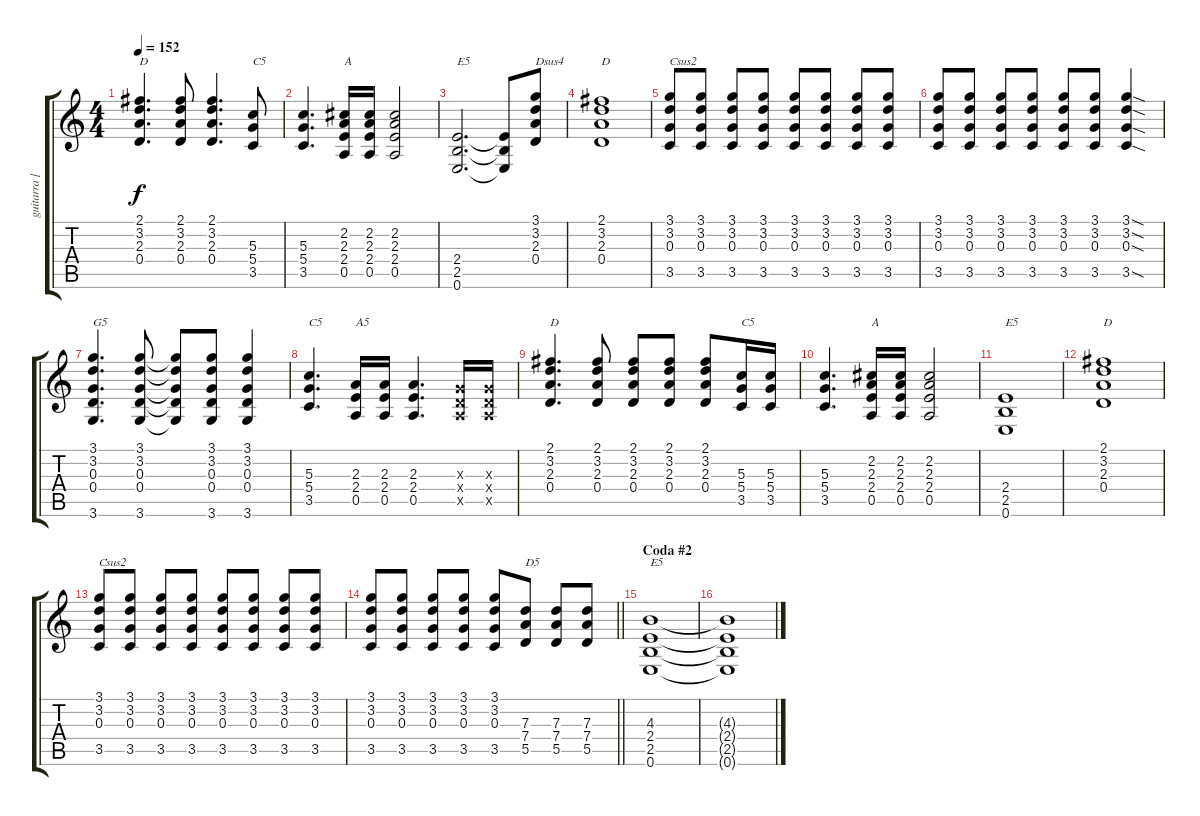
\track ("guitarra [ritmica]" "guitarra [") {instrument distortionguitar}
\staff {score tabs}
\tuning (E4 B3 G3 D3 A2 E2) {hide}
\ts (4 4)
\tempo 152
\clef g2
\ks c
(2.1 3.2 2.3 0.4).4{d txt "D" dy f} (2.1 3.2 2.3 0.4).8 (2.1 3.2 2.3 0.4).4{d} (5.3 5.4 3.5).8{txt "C5"} |
(5.3 5.4 3.5).4{d} (2.2 2.3 2.4 0.5).16{txt "A"} (2.2 2.3 2.4 0.5).16 (2.2 2.3 2.4 0.5).2 |
(2.4 2.5 0.6).2{d txt "E5"} (2.4{t} 2.5{t} 0.6{t}).8 (3.1 3.2 2.3 0.4).8{txt "Dsus4"} |
(2.1 3.2 2.3 0.4).1{txt "D"} |
(3.1 3.2 0.3 3.5).8{txt "Csus2"} (3.1 3.2 0.3 3.5).8 (3.1 3.2 0.3 3.5).8 (3.1 3.2 0.3 3.5).8 (3.1 3.2 0.3 3.5).8 (3.1 3.2 0.3 3.5).8 (3.1 3.2 0.3 3.5).8 (3.1 3.2 0.3 3.5).8 |
(3.1 3.2 0.3 3.5).8 (3.1 3.2 0.3 3.5).8 (3.1 3.2 0.3 3.5).8 (3.1 3.2 0.3 3.5).8 (3.1 3.2 0.3 3.5).8 (3.1 3.2 0.3 3.5).8 (3.1{sod} 3.2{sod} 0.3{sod} 3.5{sod}).4 |
(3.1 3.2 0.3 0.4 3.6).4{d txt "G5"} (3.1 3.2 0.3 0.4 3.6).8 (3.1{t} 3.2{t} 0.3{t} 0.4{t} 3.6{t}).8 (3.1 3.2 0.3 0.4 3.6).8 (3.1 3.2 0.3 0.4 3.6).4 |
(5.3 5.4 3.5).4{d txt "C5"} (2.3 2.4 0.5).16{txt "A5"} (2.3 2.4 0.5).16 (2.3 2.4 0.5).4{d} (0.3{x} 0.4{x} 0.5{x}).16 (0.3{x} 0.4{x} 0.5{x}).16 |
(2.1 3.2 2.3 0.4).4{d txt "D"} (2.1 3.2 2.3 0.4).8 (2.1 3.2 2.3 0.4).8 (2.1 3.2 2.3 0.4).8 (2.1 3.2 2.3 0.4).8 (5.3 5.4 3.5).16{txt "C5"} (5.3 5.4 3.5).16 |
(5.3 5.4 3.5).4{d} (2.2 2.3 2.4 0.5).16{txt "A"} (2.2 2.3 2.4 0.5).16 (2.2 2.3 2.4 0.5).2 |
(2.4 2.5 0.6).1{txt "E5"} |
(2.1 3.2 2.3 0.4).1{txt "D"} |
(3.1 3.2 0.3 3.5).8{txt "Csus2"} (3.1 3.2 0.3 3.5).8 (3.1 3.2 0.3 3.5).8 (3.1 3.2 0.3 3.5).8 (3.1 3.2 0.3 3.5).8 (3.1 3.2 0.3 3.5).8 (3.1 3.2 0.3 3.5).8 (3.1 3.2 0.3 3.5).8 |
\barLineRight lightlight
(3.1 3.2 0.3 3.5).8 (3.1 3.2 0.3 3.5).8 (3.1 3.2 0.3 3.5).8 (3.1 3.2 0.3 3.5).8 (3.1 3.2 0.3 3.5).8 (7.3 7.4 5.5).8{txt "D5"} (7.3 7.4 5.5).8 (7.3 7.4 5.5).8 |
\section ("" "Coda #2")
(4.3 2.4 2.5 0.6).1{txt "E5"} |
(4.3{t} 2.4{t} 2.5{t} 0.6{t}).1
